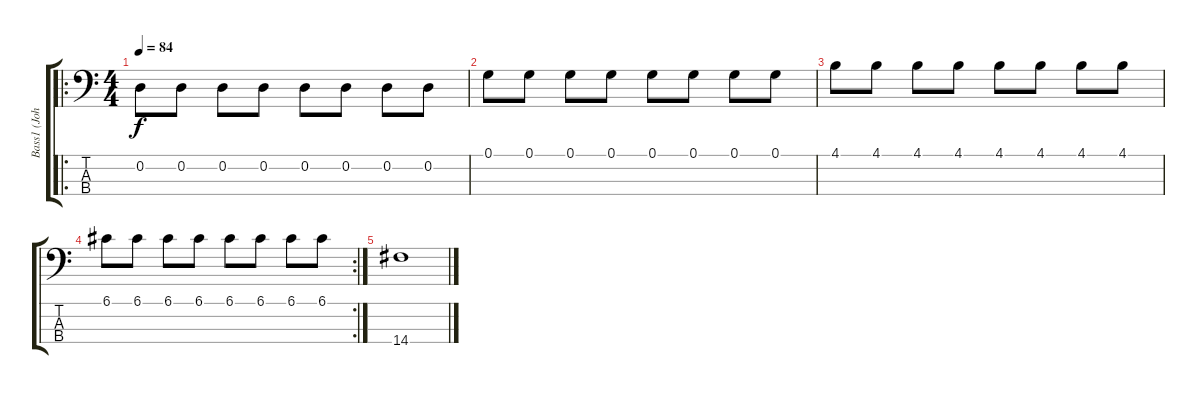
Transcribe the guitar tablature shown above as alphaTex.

\track ("Bass1 (Johan)" "Bass1 (Joh") {instrument electricbassfinger}
\staff {score tabs}
\tuning (G2 D2 A1 E1) {hide}
\ro
\ts (4 4)
\tempo 84
\clef f4
\ks c
0.2.8{dy f} 0.2.8 0.2.8 0.2.8 0.2.8 0.2.8 0.2.8 0.2.8 |
0.1.8 0.1.8 0.1.8 0.1.8 0.1.8 0.1.8 0.1.8 0.1.8 |
4.1.8 4.1.8 4.1.8 4.1.8 4.1.8 4.1.8 4.1.8 4.1.8 |
\rc 2
6.1.8 6.1.8 6.1.8 6.1.8 6.1.8 6.1.8 6.1.8 6.1.8 |
14.4.1
